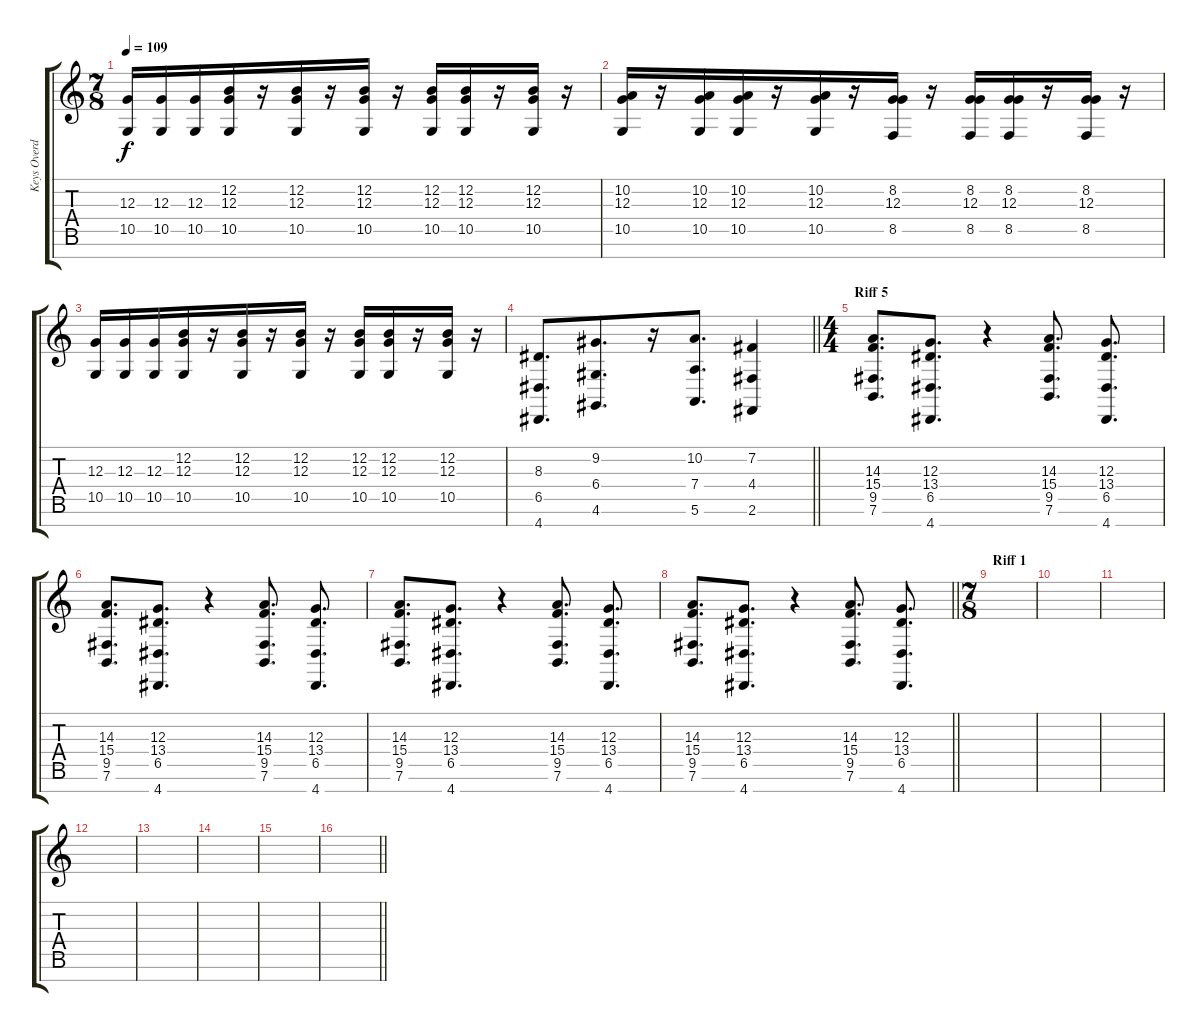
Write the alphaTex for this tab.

\track ("Keys Overdub" "Keys Overd") {instrument pad1newage}
\staff {score tabs}
\tuning (E4 B3 G3 D3 A2 E2 B1) {hide}
\ts (7 8)
\tempo 109
\clef g2
\ks c
(12.3 10.5).16{dy f} (12.3 10.5).16 (12.3 10.5).16 (12.2 12.3 10.5).16 r.16 (12.2 12.3 10.5).16 r.16 (12.2 12.3 10.5).16 r.16 (12.2 12.3 10.5).16 (12.2 12.3 10.5).16 r.16 (12.2 12.3 10.5).16 r.16 |
(10.2 12.3 10.5).16 r.16 (10.2 12.3 10.5).16 (10.2 12.3 10.5).16 r.16 (10.2 12.3 10.5).16 r.16 (8.2 12.3 8.5).16 r.16 (8.2 12.3 8.5).16 (8.2 12.3 8.5).16 r.16 (8.2 12.3 8.5).16 r.16 |
(12.3 10.5).16 (12.3 10.5).16 (12.3 10.5).16 (12.2 12.3 10.5).16 r.16 (12.2 12.3 10.5).16 r.16 (12.2 12.3 10.5).16 r.16 (12.2 12.3 10.5).16 (12.2 12.3 10.5).16 r.16 (12.2 12.3 10.5).16 r.16 |
\barLineRight lightlight
(8.3 6.5 4.7).8{d} (9.2 6.4 4.6).8{d} r.16 (10.2 7.4 5.6).8{d} (7.2 4.4 2.6).4 |
\ts (4 4)
\section ("" "Riff 5")
(14.3 15.4 9.5 7.6).8{d volume 15} (12.3 13.4 6.5 4.7).8{d} r.4 (14.3 15.4 9.5 7.6).8{d} (12.3 13.4 6.5 4.7).8{d} |
(14.3 15.4 9.5 7.6).8{d} (12.3 13.4 6.5 4.7).8{d} r.4 (14.3 15.4 9.5 7.6).8{d} (12.3 13.4 6.5 4.7).8{d} |
(14.3 15.4 9.5 7.6).8{d} (12.3 13.4 6.5 4.7).8{d} r.4 (14.3 15.4 9.5 7.6).8{d} (12.3 13.4 6.5 4.7).8{d} |
\barLineRight lightlight
(14.3 15.4 9.5 7.6).8{d} (12.3 13.4 6.5 4.7).8{d} r.4 (14.3 15.4 9.5 7.6).8{d} (12.3 13.4 6.5 4.7).8{d} |
\ts (7 8)
\section ("" "Riff 1")
|
|
|
|
|
|
|
\barLineRight lightlight
